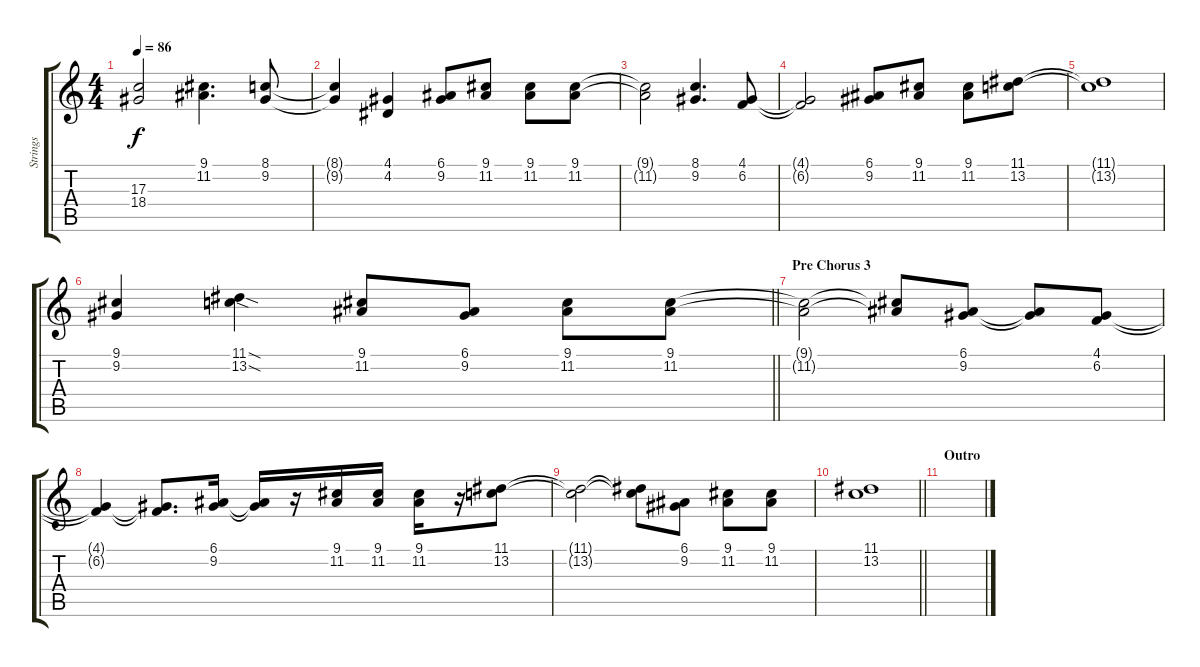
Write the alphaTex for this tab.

\track ("Strings" "Strings") {instrument stringensemble1 bank 255}
\staff {score tabs}
\tuning (E4 B3 G3 D3 A2 E2) {hide}
\ts (4 4)
\tempo 86
\clef g2
\ks c
(17.3{t} 18.4{t}).2{dy f} (9.1 11.2).4{d} (8.1 9.2).8 |
(8.1{t} 9.2{t}).4 (4.1 4.2).4 (6.1 9.2).8 (9.1 11.2).8 (9.1 11.2).8 (9.1 11.2).8 |
(9.1{t} 11.2{t}).2 (8.1 9.2).4{d} (4.1 6.2).8 |
(4.1{t} 6.2{t}).2 (6.1 9.2).8 (9.1 11.2).8 (9.1 11.2).8 (11.1 13.2).8 |
(11.1{t} 13.2{t}).1 |
\barLineRight lightlight
(9.1 9.2).4 (11.1{sod} 13.2{sod}).4 (9.1 11.2).8 (6.1 9.2).8 (9.1 11.2).8 (9.1 11.2).8 |
\section ("" "Pre Chorus 3")
(9.1{t} 11.2{t}).2 (9.1{t} 11.2{t}).8 (6.1 9.2).8 (6.1{t} 9.2{t}).8 (4.1 6.2).8 |
(4.1{t} 6.2{t}).4 (4.1{t} 6.2{t}).8{d} (6.1 9.2).16 (6.1{t} 9.2{t}).16 r.16 (9.1 11.2).16 (9.1 11.2).16 (9.1 11.2).16 r.16 (11.1 13.2).8 |
(11.1{t} 13.2{t}).2 (11.1{t} 13.2{t}).8 (6.1 9.2).8 (9.1 11.2).8 (9.1 11.2).8 |
\barLineRight lightlight
(11.1 13.2).1 |
\section ("" "Outro")
